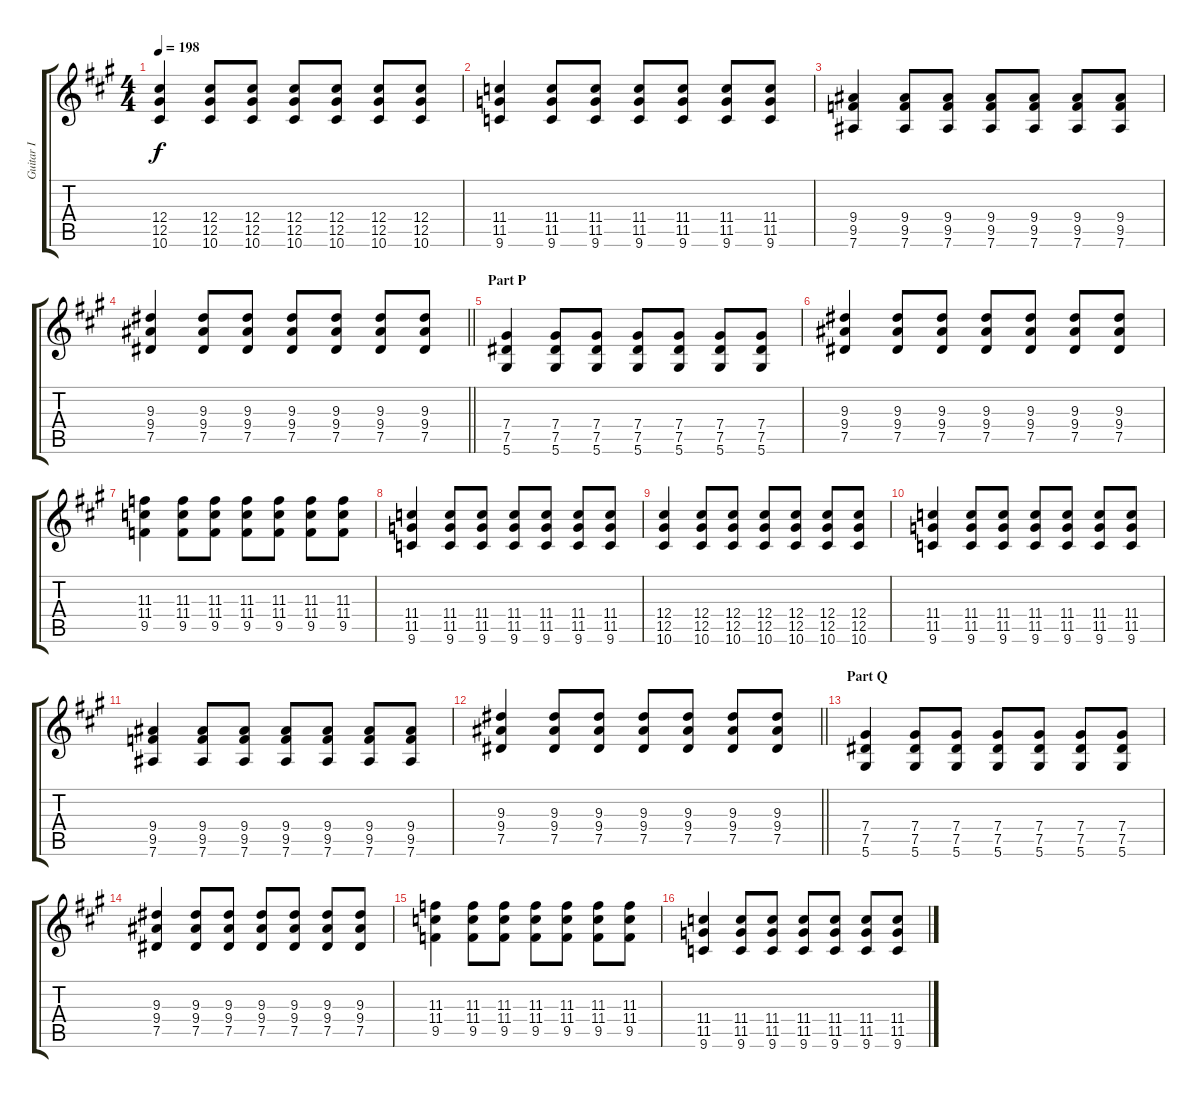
\track ("Guitar I" "Guitar I") {instrument distortionguitar}
\staff {score tabs}
\tuning (Eb4 Bb3 Gb3 Db3 Ab2 Eb2) {hide}
\ts (4 4)
\tempo 198
\clef g2
\ks a
(12.4 12.5 10.6).4{dy f} (12.4 12.5 10.6).8 (12.4 12.5 10.6).8 (12.4 12.5 10.6).8 (12.4 12.5 10.6).8 (12.4 12.5 10.6).8 (12.4 12.5 10.6).8 |
(11.4 11.5 9.6).4 (11.4 11.5 9.6).8 (11.4 11.5 9.6).8 (11.4 11.5 9.6).8 (11.4 11.5 9.6).8 (11.4 11.5 9.6).8 (11.4 11.5 9.6).8 |
(9.4 9.5 7.6).4 (9.4 9.5 7.6).8 (9.4 9.5 7.6).8 (9.4 9.5 7.6).8 (9.4 9.5 7.6).8 (9.4 9.5 7.6).8 (9.4 9.5 7.6).8 |
\barLineRight lightlight
(9.3 9.4 7.5).4 (9.3 9.4 7.5).8 (9.3 9.4 7.5).8 (9.3 9.4 7.5).8 (9.3 9.4 7.5).8 (9.3 9.4 7.5).8 (9.3 9.4 7.5).8 |
\section ("" "Part P")
(7.4 7.5 5.6).4 (7.4 7.5 5.6).8 (7.4 7.5 5.6).8 (7.4 7.5 5.6).8 (7.4 7.5 5.6).8 (7.4 7.5 5.6).8 (7.4 7.5 5.6).8 |
(9.3 9.4 7.5).4 (9.3 9.4 7.5).8 (9.3 9.4 7.5).8 (9.3 9.4 7.5).8 (9.3 9.4 7.5).8 (9.3 9.4 7.5).8 (9.3 9.4 7.5).8 |
(11.3 11.4 9.5).4 (11.3 11.4 9.5).8 (11.3 11.4 9.5).8 (11.3 11.4 9.5).8 (11.3 11.4 9.5).8 (11.3 11.4 9.5).8 (11.3 11.4 9.5).8 |
(11.4 11.5 9.6).4 (11.4 11.5 9.6).8 (11.4 11.5 9.6).8 (11.4 11.5 9.6).8 (11.4 11.5 9.6).8 (11.4 11.5 9.6).8 (11.4 11.5 9.6).8 |
(12.4 12.5 10.6).4 (12.4 12.5 10.6).8 (12.4 12.5 10.6).8 (12.4 12.5 10.6).8 (12.4 12.5 10.6).8 (12.4 12.5 10.6).8 (12.4 12.5 10.6).8 |
(11.4 11.5 9.6).4 (11.4 11.5 9.6).8 (11.4 11.5 9.6).8 (11.4 11.5 9.6).8 (11.4 11.5 9.6).8 (11.4 11.5 9.6).8 (11.4 11.5 9.6).8 |
(9.4 9.5 7.6).4 (9.4 9.5 7.6).8 (9.4 9.5 7.6).8 (9.4 9.5 7.6).8 (9.4 9.5 7.6).8 (9.4 9.5 7.6).8 (9.4 9.5 7.6).8 |
\barLineRight lightlight
(9.3 9.4 7.5).4 (9.3 9.4 7.5).8 (9.3 9.4 7.5).8 (9.3 9.4 7.5).8 (9.3 9.4 7.5).8 (9.3 9.4 7.5).8 (9.3 9.4 7.5).8 |
\section ("" "Part Q")
(7.4 7.5 5.6).4 (7.4 7.5 5.6).8 (7.4 7.5 5.6).8 (7.4 7.5 5.6).8 (7.4 7.5 5.6).8 (7.4 7.5 5.6).8 (7.4 7.5 5.6).8 |
(9.3 9.4 7.5).4 (9.3 9.4 7.5).8 (9.3 9.4 7.5).8 (9.3 9.4 7.5).8 (9.3 9.4 7.5).8 (9.3 9.4 7.5).8 (9.3 9.4 7.5).8 |
(11.3 11.4 9.5).4 (11.3 11.4 9.5).8 (11.3 11.4 9.5).8 (11.3 11.4 9.5).8 (11.3 11.4 9.5).8 (11.3 11.4 9.5).8 (11.3 11.4 9.5).8 |
(11.4 11.5 9.6).4 (11.4 11.5 9.6).8 (11.4 11.5 9.6).8 (11.4 11.5 9.6).8 (11.4 11.5 9.6).8 (11.4 11.5 9.6).8 (11.4 11.5 9.6).8
